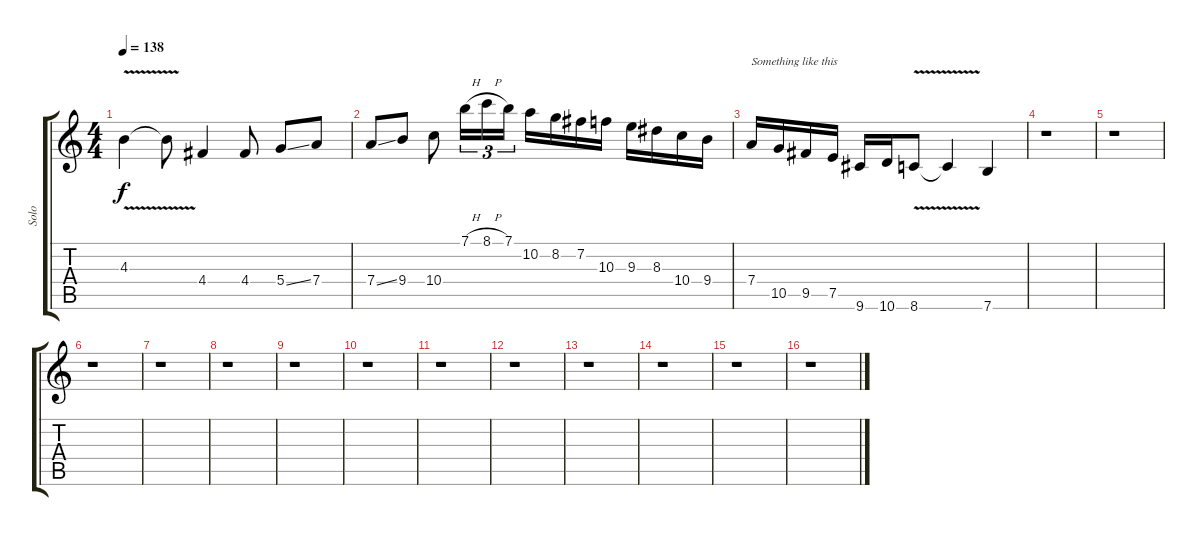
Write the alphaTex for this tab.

\track ("Solo" "Solo") {instrument distortionguitar}
\staff {score tabs}
\tuning (E4 B3 G3 D3 A2 E2) {hide}
\ts (4 4)
\tempo 138
\clef g2
\ks c
4.3{v}.4{dy f} 4.3{t}.8 4.4.4 4.4.8 5.4{ss}.8 7.4.8 |
7.4{ss}.8 9.4.8 10.4.8 7.1{h}.16{tu (3 2)} 8.1{h}.16{tu (3 2)} 7.1.16{tu (3 2)} 10.2.16 8.2.16 7.2.16 10.3.16 9.3.16 8.3.16 10.4.16 9.4.16 |
7.4.16{txt "Something like this"} 10.5.16 9.5.16 7.5.16 9.6.16 10.6.16 8.6{v}.8 8.6{t}.4 7.6.4 |
r.1 |
r.1 |
r.1 |
r.1 |
r.1 |
r.1 |
r.1 |
r.1 |
r.1 |
r.1 |
r.1 |
r.1 |
r.1
